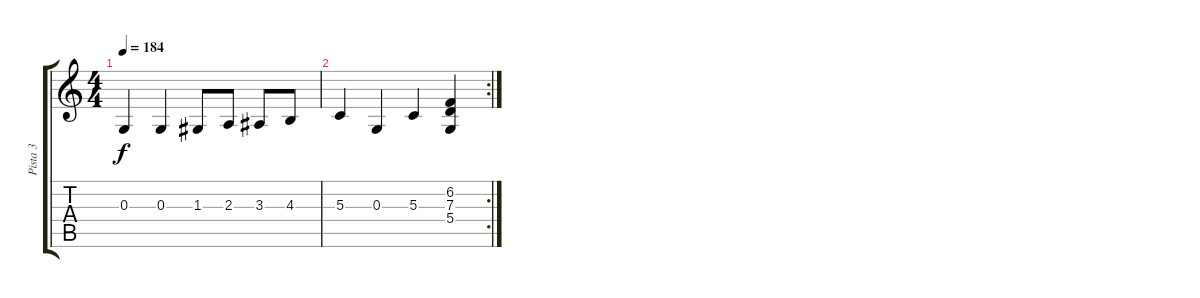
\track ("Pista 3" "Pista 3") {instrument acousticgrandpiano}
\staff {score tabs}
\tuning (E4 B3 G3 D3 A2 E2) {hide}
\ts (4 4)
\tempo 184
\clef g2
\ks c
0.3.4{dy f} 0.3.4 1.3.8 2.3.8 3.3.8 4.3.8 |
\rc 2
5.3.4 0.3.4 5.3.4 (6.2 7.3 5.4).4
